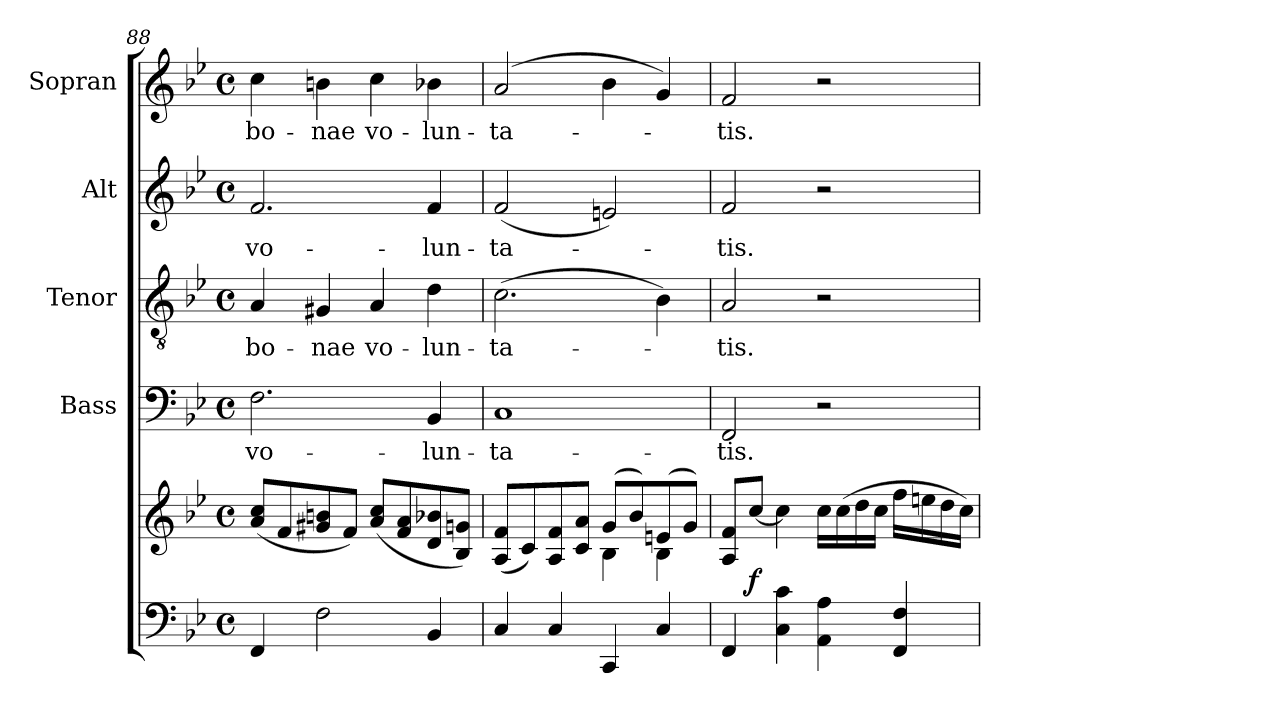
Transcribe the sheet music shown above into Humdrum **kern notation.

**kern	**kern	**dynam	**kern	**text	**kern	**text	**kern	**text	**kern	**text
*part5	*part5	*part5	*part4	*part4	*part3	*part3	*part2	*part2	*part1	*part1
*staff6	*staff5	*staff5/6	*staff4	*staff4	*staff3	*staff3	*staff2	*staff2	*staff1	*staff1
*	*	*	*I"Bass	*	*I"Tenor	*	*I"Alt	*	*I"Sopran	*
*	*	*	*I'B.	*	*I'T.	*	*I'A.	*	*I'S.	*
!!LO:PB:g=z
*clefF4	*clefG2	*	*clefF4	*	*clefGv2	*	*clefG2	*	*clefG2	*
*k[b-e-]	*k[b-e-]	*	*k[b-e-]	*	*k[b-e-]	*	*k[b-e-]	*	*k[b-e-]	*
*B-:	*B-:	*	*B-:	*	*B-:	*	*B-:	*	*B-:	*
*M4/4	*M4/4	*	*M4/4	*	*M4/4	*	*M4/4	*	*M4/4	*
*met(c)	*met(c)	*	*met(c)	*	*met(c)	*	*met(c)	*	*met(c)	*
=88	=88	=88	=88	=88	=88	=88	=88	=88	=88	=88
!	!	!	!	!LO:LY:b	!	!LO:LY:b	!	!LO:LY:b	!	!LO:LY:b
4FF/	(<8a/ 8cc/L	.	2.F\	vo-	4A/	bo-	2.f/	vo-	4cc\	bo-
.	8f/	.	.	.	.	.	.	.	.	.
!	!	!	!	!	!	!LO:LY:b	!	!	!	!LO:LY:b
2F\	8g#X/ 8bn/	.	.	.	4G#X/	-nae	.	.	4bn\	-nae
.	8f/J)	.	.	.	.	.	.	.	.	.
!	!	!	!	!	!	!LO:LY:b	!	!	!	!LO:LY:b
.	(<8a/ 8cc/L	.	.	.	4A/	vo-	.	.	4cc\	vo-
.	8f/ 8a/	.	.	.	.	.	.	.	.	.
!	!	!	!	!LO:LY:b	!	!LO:LY:b	!	!LO:LY:b	!	!LO:LY:b
4BB-/	8d/ 8b-X/	.	4BB-/	-lun-	4d\	-lun-	4f/	-lun-	4b-X\	-lun-
.	8B-/ 8gn/J)	.	.	.	.	.	.	.	.	.
=89	=89	=89	=89	=89	=89	=89	=89	=89	=89	=89
*	*^	*	*	*	*	*	*	*	*	*
!	!	!	!	!	!LO:LY:b	!	!LO:LY:b	!	!LO:LY:b	!	!LO:LY:b
4C/	(<8A/ 8f/L	2ryy	.	1C	-ta-	(>2.c\	-ta-	(<2f/	-ta-	(2a/	-ta-
.	8c/)	.	.	.	.	.	.	.	.	.	.
4C/	8A/ 8f/	.	.	.	.	.	.	.	.	.	.
.	8c/ 8a/J	.	.	.	.	.	.	.	.	.	.
4CC/	(>8g/L	4B-\	.	.	.	.	.	2en/)	.	4b-\	.
.	8b-/)	.	.	.	.	.	.	.	.	.	.
4C/	(>8en/	4B-\	.	.	.	4B-\)	.	.	.	4g/)	.
.	8g/J)	.	.	.	.	.	.	.	.	.	.
*	*v	*v	*	*	*	*	*	*	*	*	*
=90	=90	=90	=90	=90	=90	=90	=90	=90	=90	=90
!	!	!	!	!LO:LY:b	!	!LO:LY:b	!	!LO:LY:b	!	!LO:LY:b
4FF/	8A/ 8f/L	.	2FF/	-tis.	2A/	-tis.	2f/	-tis.	2f/	-tis.
!	!	!LO:DY:b	!	!	!	!	!	!	!	!
.	[8cc/J	f	.	.	.	.	.	.	.	.
4C\ 4c\	4cc\]	.	.	.	.	.	.	.	.	.
4AA\ 4A\	16cc\LL	.	2r	.	2r	.	2r	.	2r	.
.	(>16cc\	.	.	.	.	.	.	.	.	.
.	16dd\	.	.	.	.	.	.	.	.	.
.	16cc\JJ	.	.	.	.	.	.	.	.	.
4FF/ 4F/	16ff\LL	.	.	.	.	.	.	.	.	.
.	16een\	.	.	.	.	.	.	.	.	.
.	16dd\	.	.	.	.	.	.	.	.	.
.	16cc\JJ)	.	.	.	.	.	.	.	.	.
=	=	=	=	=	=	=	=	=	=	=
*-	*-	*-	*-	*-	*-	*-	*-	*-	*-	*-
